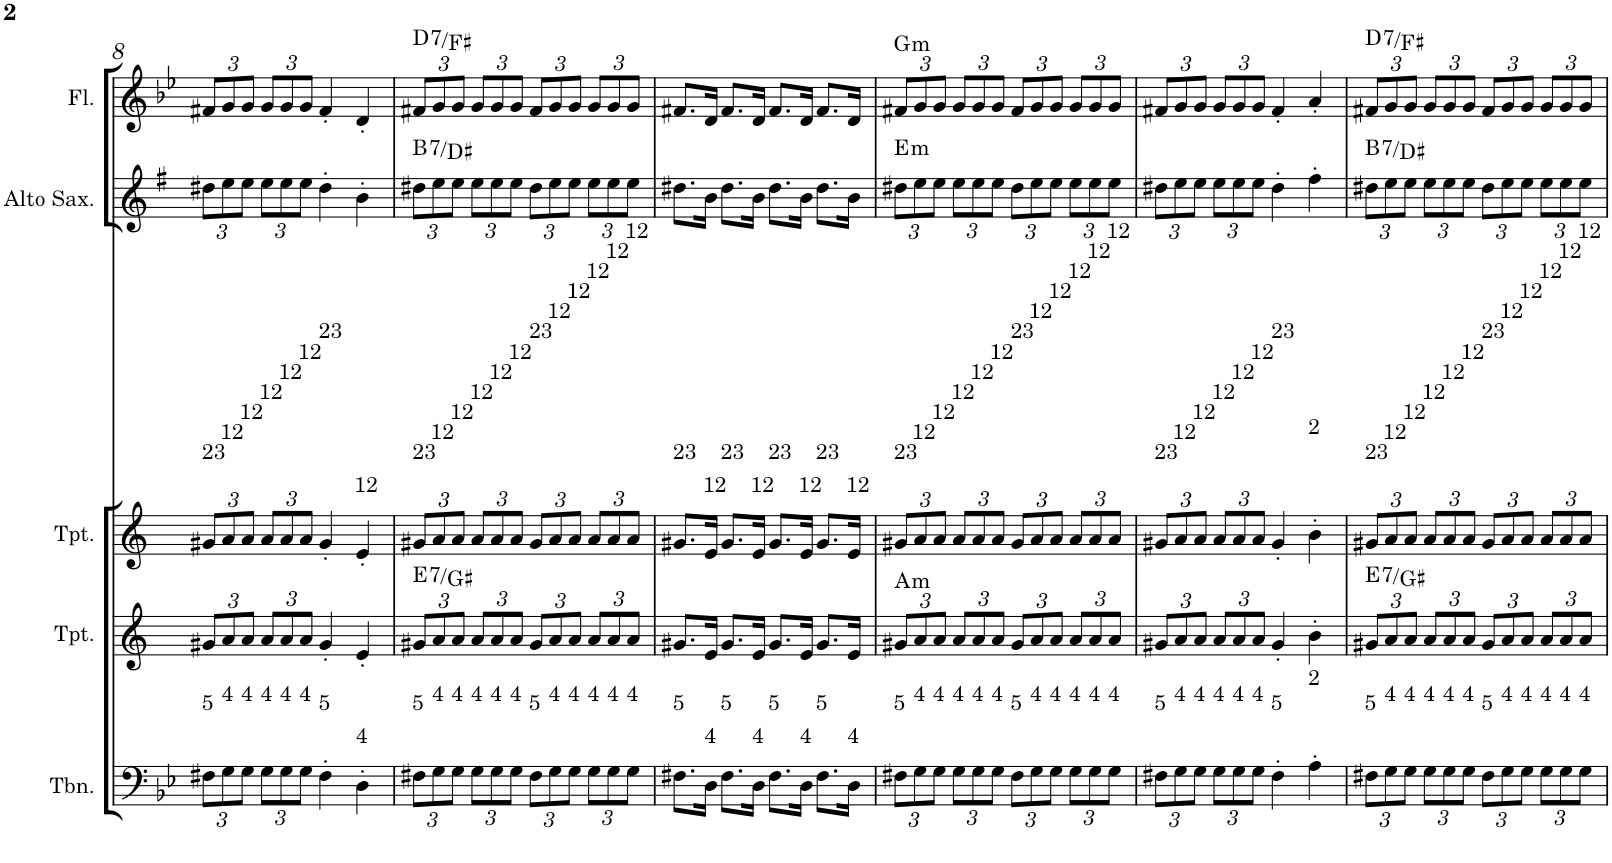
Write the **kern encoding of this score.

**kern	**kern	**harte	**kern	**kern	**harte	**kern	**harte
*part5	*part4	*part4	*part3	*part2	*part2	*part1	*part1
*staff5	*staff4	*	*staff3	*staff2	*	*staff1	*
*I"C clavF	*I"Bb	*	*I"Bb - Pirata	*I"Eb	*	*I"C clavG	*
!!LO:PB:g=z
*clefF4	*clefG2	*	*clefG2	*clefG2	*	*clefG2	*
*	*Trd1c2	*	*Trd1c2	*Trd5c9	*	*	*
*k[b-e-]	*k[]	*	*k[]	*k[f#]	*	*k[b-e-]	*
*B-:	*	*	*	*G:	*	*B-:	*
*M4/4	*M4/4	*	*M4/4	*M4/4	*	*M4/4	*
*Xbrackettup	*Xbrackettup	*	*Xbrackettup	*Xbrackettup	*	*Xbrackettup	*
=8	=8	=8	=8	=8	=8	=8	=8
!	!	!	!LO:TX:a:t=23	!	!	!	!
!LO:TX:a:t=5	!	!	!	!	!	!	!
12F#X\L	12g#X/L	.	12g#X/L	12dd#X\L	.	12f#X/L	.
!	!	!	!LO:TX:a:t=12	!	!	!	!
!LO:TX:a:t=4	!	!	!	!	!	!	!
12G\	12a/	.	12a/	12ee\	.	12g/	.
!	!	!	!LO:TX:a:t=12	!	!	!	!
!LO:TX:a:t=4	!	!	!	!	!	!	!
12G\J	12a/J	.	12a/J	12ee\J	.	12g/J	.
!	!	!	!LO:TX:a:t=12	!	!	!	!
!LO:TX:a:t=4	!	!	!	!	!	!	!
12G\L	12a/L	.	12a/L	12ee\L	.	12g/L	.
!	!	!	!LO:TX:a:t=12	!	!	!	!
!LO:TX:a:t=4	!	!	!	!	!	!	!
12G\	12a/	.	12a/	12ee\	.	12g/	.
!	!	!	!LO:TX:a:t=12	!	!	!	!
!LO:TX:a:t=4	!	!	!	!	!	!	!
12G\J	12a/J	.	12a/J	12ee\J	.	12g/J	.
!	!	!	!LO:TX:a:t=23	!	!	!	!
!LO:TX:a:t=5	!	!	!	!	!	!	!
4F#'\	4g#'/	.	4g#'/	4dd#'\	.	4f#'/	.
!	!	!	!LO:TX:a:t=12	!	!	!	!
!LO:TX:a:t=4	!	!	!	!	!	!	!
4D'\	4e'/	.	4e'/	4b'\	.	4d'/	.
=9	=9	=9	=9	=9	=9	=9	=9
!	!	!	!LO:TX:a:t=23	!	!	!	!
!LO:TX:a:t=5	!	!LO:H:kt=7	!	!	!LO:H:kt=7	!	!LO:H:kt=7
12F#X\L	12g#X/L	E:7/3	12g#X/L	12dd#X\L	B:7/3	12f#X/L	D:7/3
!	!	!	!LO:TX:a:t=12	!	!	!	!
!LO:TX:a:t=4	!	!	!	!	!	!	!
12G\	12a/	.	12a/	12ee\	.	12g/	.
!	!	!	!LO:TX:a:t=12	!	!	!	!
!LO:TX:a:t=4	!	!	!	!	!	!	!
12G\J	12a/J	.	12a/J	12ee\J	.	12g/J	.
!	!	!	!LO:TX:a:t=12	!	!	!	!
!LO:TX:a:t=4	!	!	!	!	!	!	!
12G\L	12a/L	.	12a/L	12ee\L	.	12g/L	.
!	!	!	!LO:TX:a:t=12	!	!	!	!
!LO:TX:a:t=4	!	!	!	!	!	!	!
12G\	12a/	.	12a/	12ee\	.	12g/	.
!	!	!	!LO:TX:a:t=12	!	!	!	!
!LO:TX:a:t=4	!	!	!	!	!	!	!
12G\J	12a/J	.	12a/J	12ee\J	.	12g/J	.
!	!	!	!LO:TX:a:t=23	!	!	!	!
!LO:TX:a:t=5	!	!	!	!	!	!	!
12F#\L	12g#/L	.	12g#/L	12dd#\L	.	12f#/L	.
!	!	!	!LO:TX:a:t=12	!	!	!	!
!LO:TX:a:t=4	!	!	!	!	!	!	!
12G\	12a/	.	12a/	12ee\	.	12g/	.
!	!	!	!LO:TX:a:t=12	!	!	!	!
!LO:TX:a:t=4	!	!	!	!	!	!	!
12G\J	12a/J	.	12a/J	12ee\J	.	12g/J	.
!	!	!	!LO:TX:a:t=12	!	!	!	!
!LO:TX:a:t=4	!	!	!	!	!	!	!
12G\L	12a/L	.	12a/L	12ee\L	.	12g/L	.
!	!	!	!LO:TX:a:t=12	!	!	!	!
!LO:TX:a:t=4	!	!	!	!	!	!	!
12G\	12a/	.	12a/	12ee\	.	12g/	.
!	!	!	!LO:TX:a:t=12	!	!	!	!
!LO:TX:a:t=4	!	!	!	!	!	!	!
12G\J	12a/J	.	12a/J	12ee\J	.	12g/J	.
=10	=10	=10	=10	=10	=10	=10	=10
!	!	!	!LO:TX:a:t=23	!	!	!	!
!LO:TX:a:t=5	!	!	!	!	!	!	!
8.F#X\L	8.g#X/L	.	8.g#X/L	8.dd#X\L	.	8.f#X/L	.
!	!	!	!LO:TX:a:t=12	!	!	!	!
!LO:TX:a:t=4	!	!	!	!	!	!	!
16D\Jk	16e/Jk	.	16e/Jk	16b\Jk	.	16d/Jk	.
!	!	!	!LO:TX:a:t=23	!	!	!	!
!LO:TX:a:t=5	!	!	!	!	!	!	!
8.F#\L	8.g#/L	.	8.g#/L	8.dd#\L	.	8.f#/L	.
!	!	!	!LO:TX:a:t=12	!	!	!	!
!LO:TX:a:t=4	!	!	!	!	!	!	!
16D\Jk	16e/Jk	.	16e/Jk	16b\Jk	.	16d/Jk	.
!	!	!	!LO:TX:a:t=23	!	!	!	!
!LO:TX:a:t=5	!	!	!	!	!	!	!
8.F#\L	8.g#/L	.	8.g#/L	8.dd#\L	.	8.f#/L	.
!	!	!	!LO:TX:a:t=12	!	!	!	!
!LO:TX:a:t=4	!	!	!	!	!	!	!
16D\Jk	16e/Jk	.	16e/Jk	16b\Jk	.	16d/Jk	.
!	!	!	!LO:TX:a:t=23	!	!	!	!
!LO:TX:a:t=5	!	!	!	!	!	!	!
8.F#\L	8.g#/L	.	8.g#/L	8.dd#\L	.	8.f#/L	.
!	!	!	!LO:TX:a:t=12	!	!	!	!
!LO:TX:a:t=4	!	!	!	!	!	!	!
16D\Jk	16e/Jk	.	16e/Jk	16b\Jk	.	16d/Jk	.
=11	=11	=11	=11	=11	=11	=11	=11
!	!	!	!LO:TX:a:t=23	!	!	!	!
!LO:TX:a:t=5	!	!LO:H:kt=m	!	!	!LO:H:kt=m	!	!LO:H:kt=m
12F#X\L	12g#X/L	A:min	12g#X/L	12dd#X\L	E:min	12f#X/L	G:min
!	!	!	!LO:TX:a:t=12	!	!	!	!
!LO:TX:a:t=4	!	!	!	!	!	!	!
12G\	12a/	.	12a/	12ee\	.	12g/	.
!	!	!	!LO:TX:a:t=12	!	!	!	!
!LO:TX:a:t=4	!	!	!	!	!	!	!
12G\J	12a/J	.	12a/J	12ee\J	.	12g/J	.
!	!	!	!LO:TX:a:t=12	!	!	!	!
!LO:TX:a:t=4	!	!	!	!	!	!	!
12G\L	12a/L	.	12a/L	12ee\L	.	12g/L	.
!	!	!	!LO:TX:a:t=12	!	!	!	!
!LO:TX:a:t=4	!	!	!	!	!	!	!
12G\	12a/	.	12a/	12ee\	.	12g/	.
!	!	!	!LO:TX:a:t=12	!	!	!	!
!LO:TX:a:t=4	!	!	!	!	!	!	!
12G\J	12a/J	.	12a/J	12ee\J	.	12g/J	.
!	!	!	!LO:TX:a:t=23	!	!	!	!
!LO:TX:a:t=5	!	!	!	!	!	!	!
12F#\L	12g#/L	.	12g#/L	12dd#\L	.	12f#/L	.
!	!	!	!LO:TX:a:t=12	!	!	!	!
!LO:TX:a:t=4	!	!	!	!	!	!	!
12G\	12a/	.	12a/	12ee\	.	12g/	.
!	!	!	!LO:TX:a:t=12	!	!	!	!
!LO:TX:a:t=4	!	!	!	!	!	!	!
12G\J	12a/J	.	12a/J	12ee\J	.	12g/J	.
!	!	!	!LO:TX:a:t=12	!	!	!	!
!LO:TX:a:t=4	!	!	!	!	!	!	!
12G\L	12a/L	.	12a/L	12ee\L	.	12g/L	.
!	!	!	!LO:TX:a:t=12	!	!	!	!
!LO:TX:a:t=4	!	!	!	!	!	!	!
12G\	12a/	.	12a/	12ee\	.	12g/	.
!	!	!	!LO:TX:a:t=12	!	!	!	!
!LO:TX:a:t=4	!	!	!	!	!	!	!
12G\J	12a/J	.	12a/J	12ee\J	.	12g/J	.
=12	=12	=12	=12	=12	=12	=12	=12
!	!	!	!LO:TX:a:t=23	!	!	!	!
!LO:TX:a:t=5	!	!	!	!	!	!	!
12F#X\L	12g#X/L	.	12g#X/L	12dd#X\L	.	12f#X/L	.
!	!	!	!LO:TX:a:t=12	!	!	!	!
!LO:TX:a:t=4	!	!	!	!	!	!	!
12G\	12a/	.	12a/	12ee\	.	12g/	.
!	!	!	!LO:TX:a:t=12	!	!	!	!
!LO:TX:a:t=4	!	!	!	!	!	!	!
12G\J	12a/J	.	12a/J	12ee\J	.	12g/J	.
!	!	!	!LO:TX:a:t=12	!	!	!	!
!LO:TX:a:t=4	!	!	!	!	!	!	!
12G\L	12a/L	.	12a/L	12ee\L	.	12g/L	.
!	!	!	!LO:TX:a:t=12	!	!	!	!
!LO:TX:a:t=4	!	!	!	!	!	!	!
12G\	12a/	.	12a/	12ee\	.	12g/	.
!	!	!	!LO:TX:a:t=12	!	!	!	!
!LO:TX:a:t=4	!	!	!	!	!	!	!
12G\J	12a/J	.	12a/J	12ee\J	.	12g/J	.
!	!	!	!LO:TX:a:t=23	!	!	!	!
!LO:TX:a:t=5	!	!	!	!	!	!	!
4F#'\	4g#'/	.	4g#'/	4dd#'\	.	4f#'/	.
!	!	!	!LO:TX:a:t=2	!	!	!	!
!LO:TX:a:t=2	!	!	!	!	!	!	!
4A'\	4b'\	.	4b'\	4ff#'\	.	4a'/	.
=13	=13	=13	=13	=13	=13	=13	=13
!	!	!	!LO:TX:a:t=23	!	!	!	!
!LO:TX:a:t=5	!	!LO:H:kt=7	!	!	!LO:H:kt=7	!	!LO:H:kt=7
12F#X\L	12g#X/L	E:7/3	12g#X/L	12dd#X\L	B:7/3	12f#X/L	D:7/3
!	!	!	!LO:TX:a:t=12	!	!	!	!
!LO:TX:a:t=4	!	!	!	!	!	!	!
12G\	12a/	.	12a/	12ee\	.	12g/	.
!	!	!	!LO:TX:a:t=12	!	!	!	!
!LO:TX:a:t=4	!	!	!	!	!	!	!
12G\J	12a/J	.	12a/J	12ee\J	.	12g/J	.
!	!	!	!LO:TX:a:t=12	!	!	!	!
!LO:TX:a:t=4	!	!	!	!	!	!	!
12G\L	12a/L	.	12a/L	12ee\L	.	12g/L	.
!	!	!	!LO:TX:a:t=12	!	!	!	!
!LO:TX:a:t=4	!	!	!	!	!	!	!
12G\	12a/	.	12a/	12ee\	.	12g/	.
!	!	!	!LO:TX:a:t=12	!	!	!	!
!LO:TX:a:t=4	!	!	!	!	!	!	!
12G\J	12a/J	.	12a/J	12ee\J	.	12g/J	.
!	!	!	!LO:TX:a:t=23	!	!	!	!
!LO:TX:a:t=5	!	!	!	!	!	!	!
12F#\L	12g#/L	.	12g#/L	12dd#\L	.	12f#/L	.
!	!	!	!LO:TX:a:t=12	!	!	!	!
!LO:TX:a:t=4	!	!	!	!	!	!	!
12G\	12a/	.	12a/	12ee\	.	12g/	.
!	!	!	!LO:TX:a:t=12	!	!	!	!
!LO:TX:a:t=4	!	!	!	!	!	!	!
12G\J	12a/J	.	12a/J	12ee\J	.	12g/J	.
!	!	!	!LO:TX:a:t=12	!	!	!	!
!LO:TX:a:t=4	!	!	!	!	!	!	!
12G\L	12a/L	.	12a/L	12ee\L	.	12g/L	.
!	!	!	!LO:TX:a:t=12	!	!	!	!
!LO:TX:a:t=4	!	!	!	!	!	!	!
12G\	12a/	.	12a/	12ee\	.	12g/	.
!	!	!	!LO:TX:a:t=12	!	!	!	!
!LO:TX:a:t=4	!	!	!	!	!	!	!
12G\J	12a/J	.	12a/J	12ee\J	.	12g/J	.
=	=	=	=	=	=	=	=
*-	*-	*-	*-	*-	*-	*-	*-
